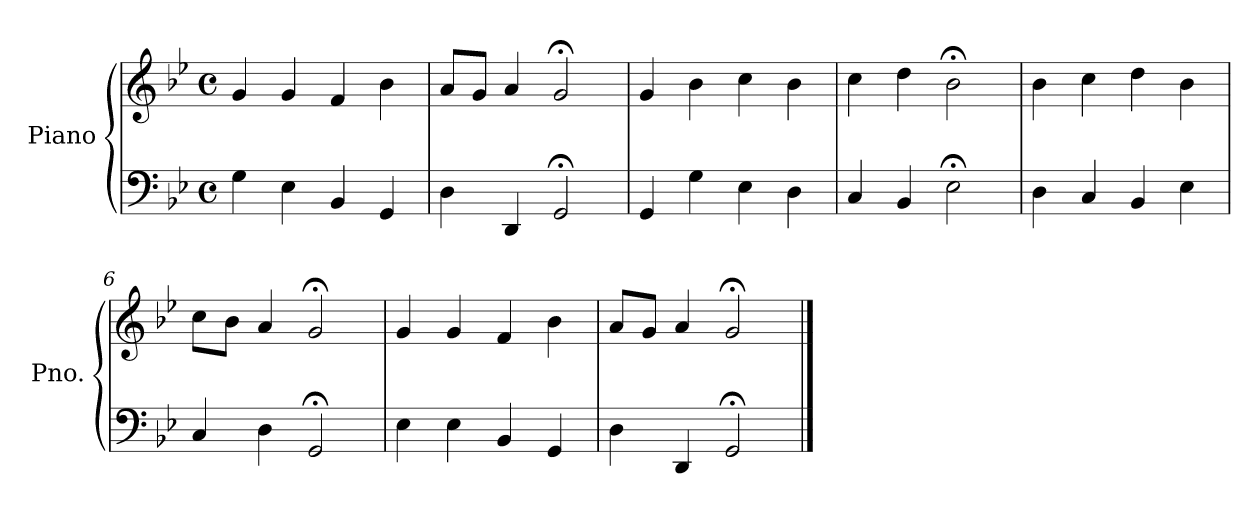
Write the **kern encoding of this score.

**kern	**kern
*part1	*part1
*staff2	*staff1
*I"Piano	*
*I'Pno.	*
*clefF4	*clefG2
*k[b-e-]	*k[b-e-]
*M4/4	*M4/4
*met(c)	*met(c)
=1	=1
4G\	4g/
4E-\	4g/
4BB-/	4f/
4GG/	4b-\
=2	=2
4D\	8a/L
.	8g/J
4DD/	4a/
2GG;</	2g;</
=3	=3
4GG/	4g/
4G\	4b-\
4E-\	4cc\
4D\	4b-\
=4	=4
4C/	4cc\
4BB-/	4dd\
2E-;<\	2b-;<\
=5	=5
4D\	4b-\
4C/	4cc\
4BB-/	4dd\
4E-\	4b-\
=6	=6
4C/	8cc\L
.	8b-\J
4D\	4a/
2GG;</	2g;</
=7	=7
4E-\	4g/
4E-\	4g/
4BB-/	4f/
4GG/	4b-\
!!LO:LB:g=z
=8	=8
4D\	8a/L
.	8g/J
4DD/	4a/
2GG;</	2g;</
==	==
*-	*-
